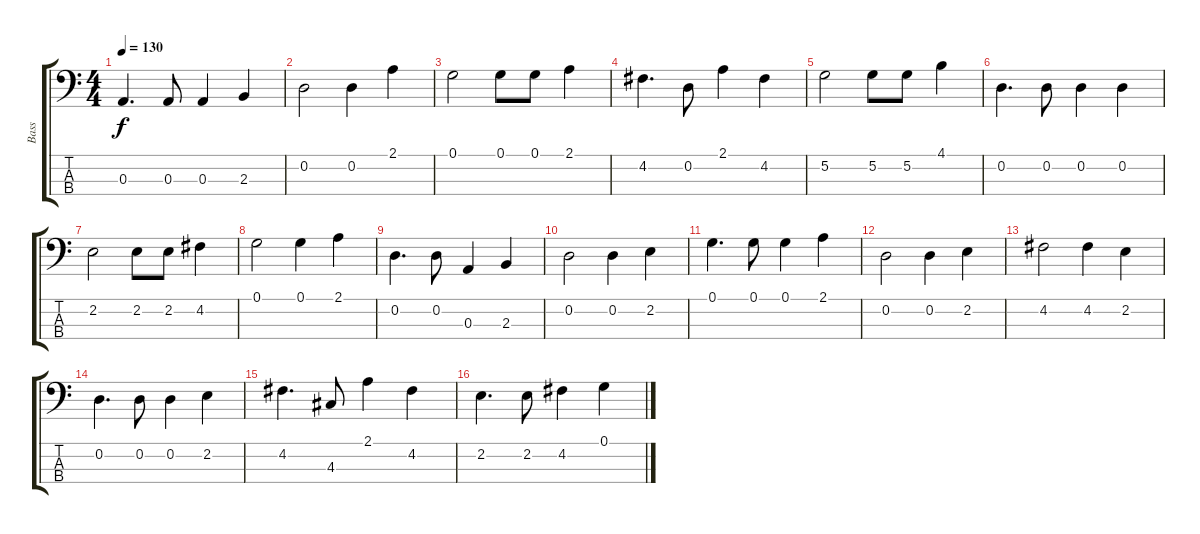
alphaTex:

\track ("Bass" "Bass") {instrument electricbassfinger}
\staff {score tabs}
\tuning (G2 D2 A1 E1) {hide}
\ts (4 4)
\tempo 130
\clef f4
\ks c
0.3.4{d dy f} 0.3.8 0.3.4 2.3.4 |
0.2.2 0.2.4 2.1.4 |
0.1.2 0.1.8 0.1.8 2.1.4 |
4.2.4{d} 0.2.8 2.1.4 4.2.4 |
5.2.2 5.2.8 5.2.8 4.1.4 |
0.2.4{d} 0.2.8 0.2.4 0.2.4 |
2.2.2 2.2.8 2.2.8 4.2.4 |
0.1.2 0.1.4 2.1.4 |
0.2.4{d} 0.2.8 0.3.4 2.3.4 |
0.2.2 0.2.4 2.2.4 |
0.1.4{d} 0.1.8 0.1.4 2.1.4 |
0.2.2 0.2.4 2.2.4 |
4.2.2 4.2.4 2.2.4 |
0.2.4{d} 0.2.8 0.2.4 2.2.4 |
4.2.4{d} 4.3.8 2.1.4 4.2.4 |
2.2.4{d} 2.2.8 4.2.4 0.1.4
